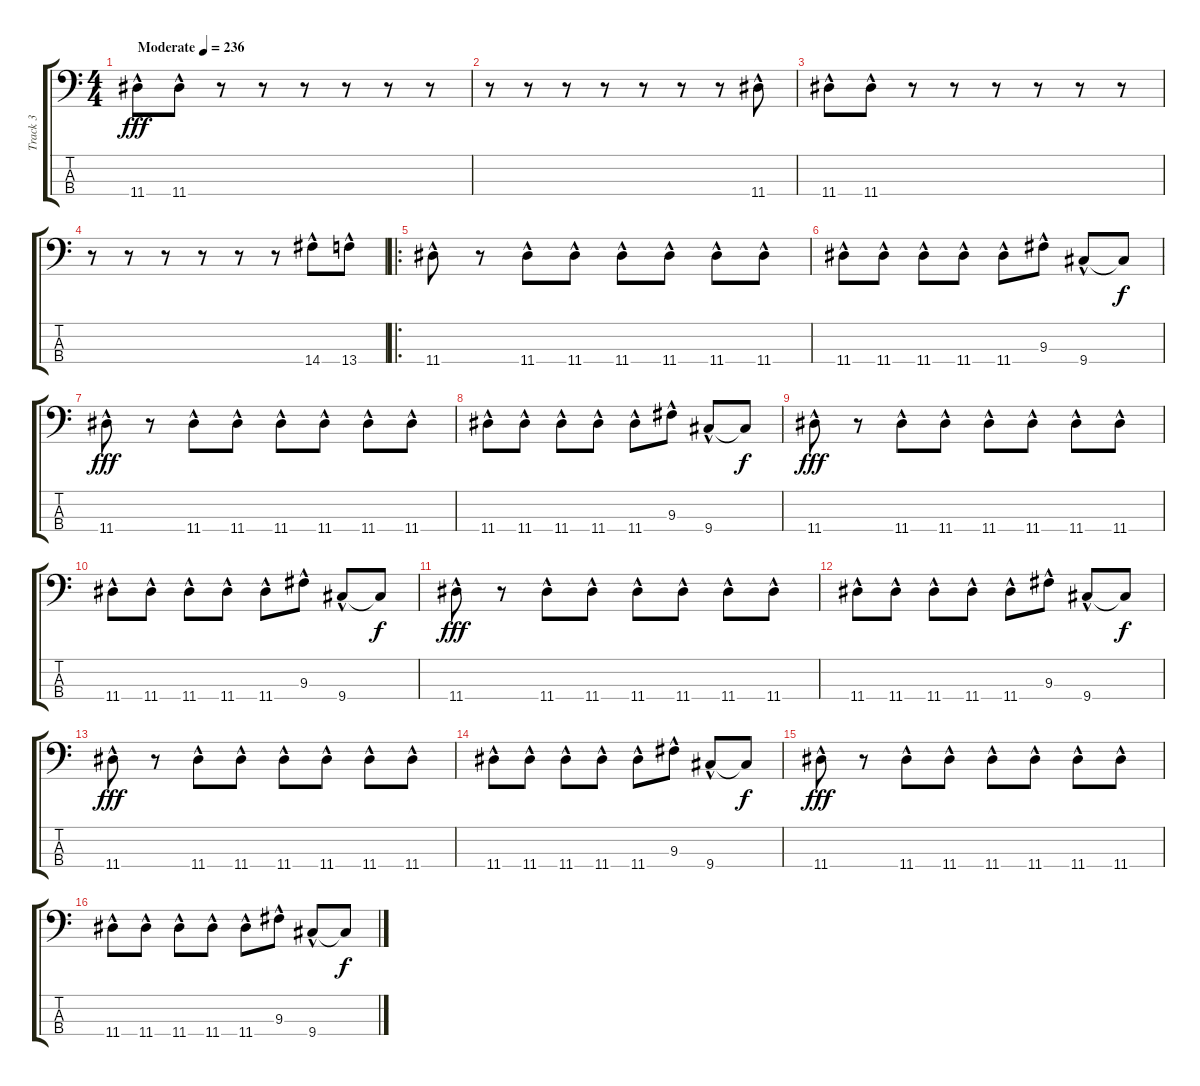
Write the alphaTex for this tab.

\track ("Track 3" "Track 3") {instrument electricbasspick}
\staff {score tabs}
\tuning (G2 D2 A1 E1) {hide}
\ts (4 4)
\tempo (236 "Moderate")
\clef f4
\ks c
11.4{hac}.8{dy fff instrument electricbasspick} 11.4{hac}.8 r.8 r.8 r.8 r.8 r.8 r.8 |
r.8 r.8 r.8 r.8 r.8 r.8 r.8 11.4{hac}.8 |
11.4{hac}.8 11.4{hac}.8 r.8 r.8 r.8 r.8 r.8 r.8 |
r.8 r.8 r.8 r.8 r.8 r.8 14.4{hac}.8 13.4{hac}.8 |
\ro
11.4{hac}.8 r.8 11.4{hac}.8 11.4{hac}.8 11.4{hac}.8 11.4{hac}.8 11.4{hac}.8 11.4{hac}.8 |
11.4{hac}.8 11.4{hac}.8 11.4{hac}.8 11.4{hac}.8 11.4{hac}.8 9.3{hac}.8 9.4{hac}.8 9.4{t}.8{dy f} |
11.4{hac}.8{dy fff} r.8 11.4{hac}.8 11.4{hac}.8 11.4{hac}.8 11.4{hac}.8 11.4{hac}.8 11.4{hac}.8 |
11.4{hac}.8 11.4{hac}.8 11.4{hac}.8 11.4{hac}.8 11.4{hac}.8 9.3{hac}.8 9.4{hac}.8 9.4{t}.8{dy f} |
11.4{hac}.8{dy fff} r.8 11.4{hac}.8 11.4{hac}.8 11.4{hac}.8 11.4{hac}.8 11.4{hac}.8 11.4{hac}.8 |
11.4{hac}.8 11.4{hac}.8 11.4{hac}.8 11.4{hac}.8 11.4{hac}.8 9.3{hac}.8 9.4{hac}.8 9.4{t}.8{dy f} |
11.4{hac}.8{dy fff} r.8 11.4{hac}.8 11.4{hac}.8 11.4{hac}.8 11.4{hac}.8 11.4{hac}.8 11.4{hac}.8 |
11.4{hac}.8 11.4{hac}.8 11.4{hac}.8 11.4{hac}.8 11.4{hac}.8 9.3{hac}.8 9.4{hac}.8 9.4{t}.8{dy f} |
11.4{hac}.8{dy fff} r.8 11.4{hac}.8 11.4{hac}.8 11.4{hac}.8 11.4{hac}.8 11.4{hac}.8 11.4{hac}.8 |
11.4{hac}.8 11.4{hac}.8 11.4{hac}.8 11.4{hac}.8 11.4{hac}.8 9.3{hac}.8 9.4{hac}.8 9.4{t}.8{dy f} |
11.4{hac}.8{dy fff} r.8 11.4{hac}.8 11.4{hac}.8 11.4{hac}.8 11.4{hac}.8 11.4{hac}.8 11.4{hac}.8 |
11.4{hac}.8 11.4{hac}.8 11.4{hac}.8 11.4{hac}.8 11.4{hac}.8 9.3{hac}.8 9.4{hac}.8 9.4{t}.8{dy f}
